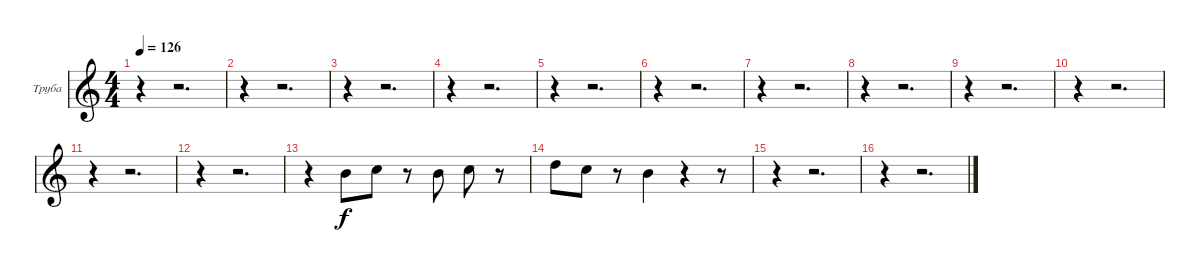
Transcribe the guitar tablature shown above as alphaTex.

\bracketExtendMode groupsimilarinstruments
\firstSystemTrackNameOrientation horizontal
\otherSystemsTrackNameOrientation horizontal
\track ("Труба" "Труба") {instrument trombone}
\staff {score}
\tuning (E4 B3 G3 D3 A2 E2)
\displaytranspose 12
\ts (4 4)
\tempo 126
\clef g2
\ks c
r.4{dy f} r.2{d} |
r.4 r.2{d} |
r.4 r.2{d} |
r.4 r.2{d} |
r.4 r.2{d} |
r.4 r.2{d} |
r.4 r.2{d} |
r.4 r.2{d} |
r.4 r.2{d} |
r.4 r.2{d} |
r.4 r.2{d} |
r.4 r.2{d} |
r.4 0.2.8 1.2.8 r.8 0.2.8 1.2.8 r.8 |
3.2.8 1.2.8 r.8 0.2.4 r.4 r.8 |
r.4 r.2{d} |
r.4 r.2{d}
